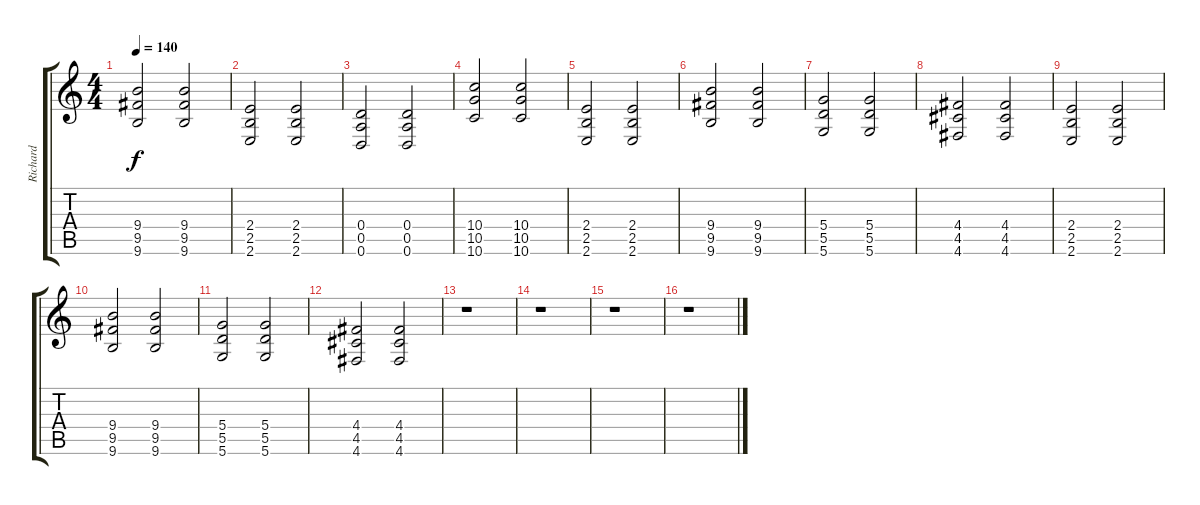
\track ("Richard" "Richard") {instrument distortionguitar}
\staff {score tabs}
\tuning (E4 B3 G3 D3 A2 D2) {hide}
\ts (4 4)
\tempo 140
\clef g2
\ks c
(9.4 9.5 9.6).2{dy f volume 10} (9.4 9.5 9.6).2 |
(2.4 2.5 2.6).2 (2.4 2.5 2.6).2 |
(0.4 0.5 0.6).2 (0.4 0.5 0.6).2 |
(10.4 10.5 10.6).2 (10.4 10.5 10.6).2 |
(2.4 2.5 2.6).2 (2.4 2.5 2.6).2 |
(9.4 9.5 9.6).2 (9.4 9.5 9.6).2 |
(5.4 5.5 5.6).2 (5.4 5.5 5.6).2 |
(4.4 4.5 4.6).2 (4.4 4.5 4.6).2 |
(2.4 2.5 2.6).2 (2.4 2.5 2.6).2 |
(9.4 9.5 9.6).2 (9.4 9.5 9.6).2 |
(5.4 5.5 5.6).2 (5.4 5.5 5.6).2 |
(4.4 4.5 4.6).2 (4.4 4.5 4.6).2 |
r.1 |
r.1 |
r.1 |
r.1
